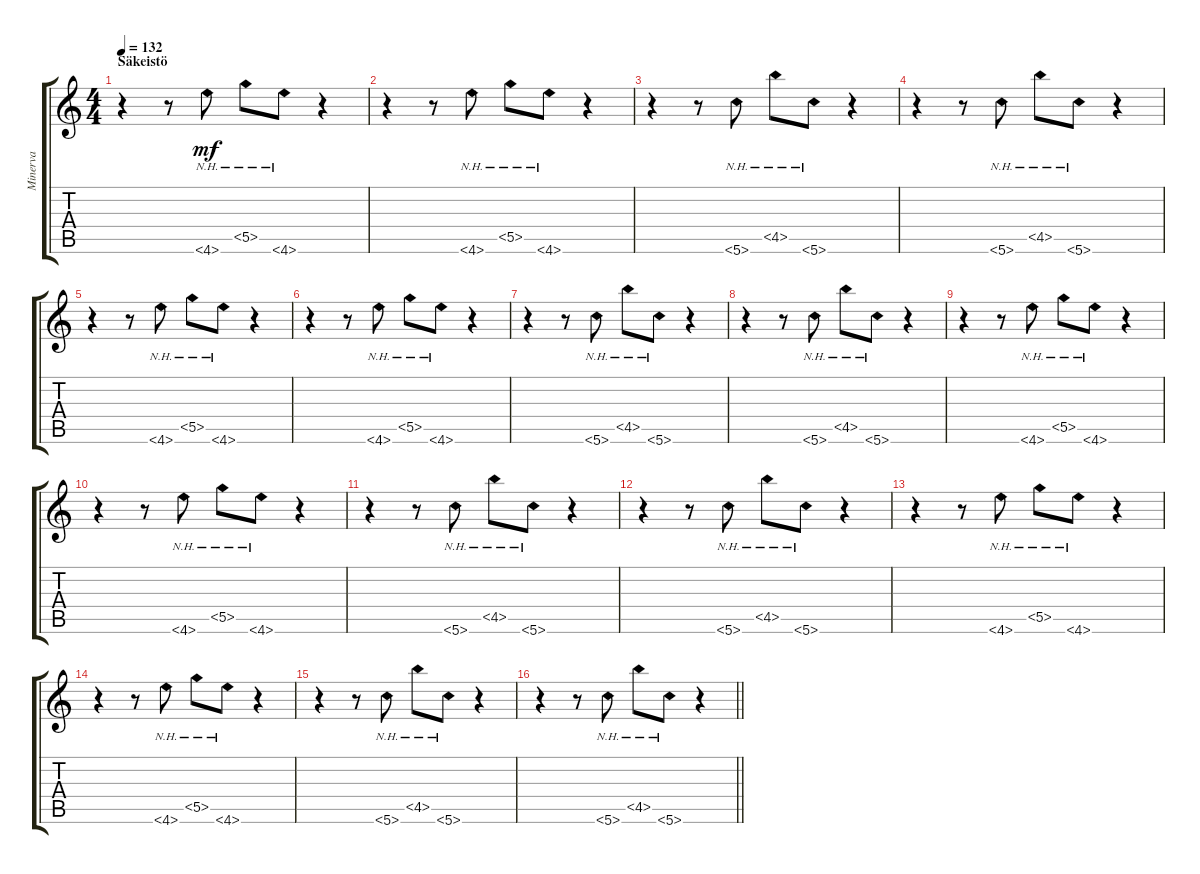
\track ("Minerva" "Minerva") {instrument acousticguitarnylon}
\staff {score tabs}
\tuning (E4 B3 G3 D3 G2 C2) {hide}
\ts (4 4)
\section ("" "Säkeistö")
\tempo 132
\clef g2
\ks c
r.4{dy mf} r.8 4.6{nh}.8 5.5{nh}.8 4.6{nh}.8 r.4 |
r.4 r.8 4.6{nh}.8 5.5{nh}.8 4.6{nh}.8 r.4 |
r.4 r.8 5.6{nh}.8 4.5{nh}.8 5.6{nh}.8 r.4 |
r.4 r.8 5.6{nh}.8 4.5{nh}.8 5.6{nh}.8 r.4 |
r.4 r.8 4.6{nh}.8 5.5{nh}.8 4.6{nh}.8 r.4 |
r.4 r.8 4.6{nh}.8 5.5{nh}.8 4.6{nh}.8 r.4 |
r.4 r.8 5.6{nh}.8 4.5{nh}.8 5.6{nh}.8 r.4 |
r.4 r.8 5.6{nh}.8 4.5{nh}.8 5.6{nh}.8 r.4 |
r.4 r.8 4.6{nh}.8 5.5{nh}.8 4.6{nh}.8 r.4 |
r.4 r.8 4.6{nh}.8 5.5{nh}.8 4.6{nh}.8 r.4 |
r.4 r.8 5.6{nh}.8 4.5{nh}.8 5.6{nh}.8 r.4 |
r.4 r.8 5.6{nh}.8 4.5{nh}.8 5.6{nh}.8 r.4 |
r.4 r.8 4.6{nh}.8 5.5{nh}.8 4.6{nh}.8 r.4 |
r.4 r.8 4.6{nh}.8 5.5{nh}.8 4.6{nh}.8 r.4 |
r.4 r.8 5.6{nh}.8 4.5{nh}.8 5.6{nh}.8 r.4 |
\barLineRight lightlight
r.4 r.8 5.6{nh}.8 4.5{nh}.8 5.6{nh}.8 r.4
